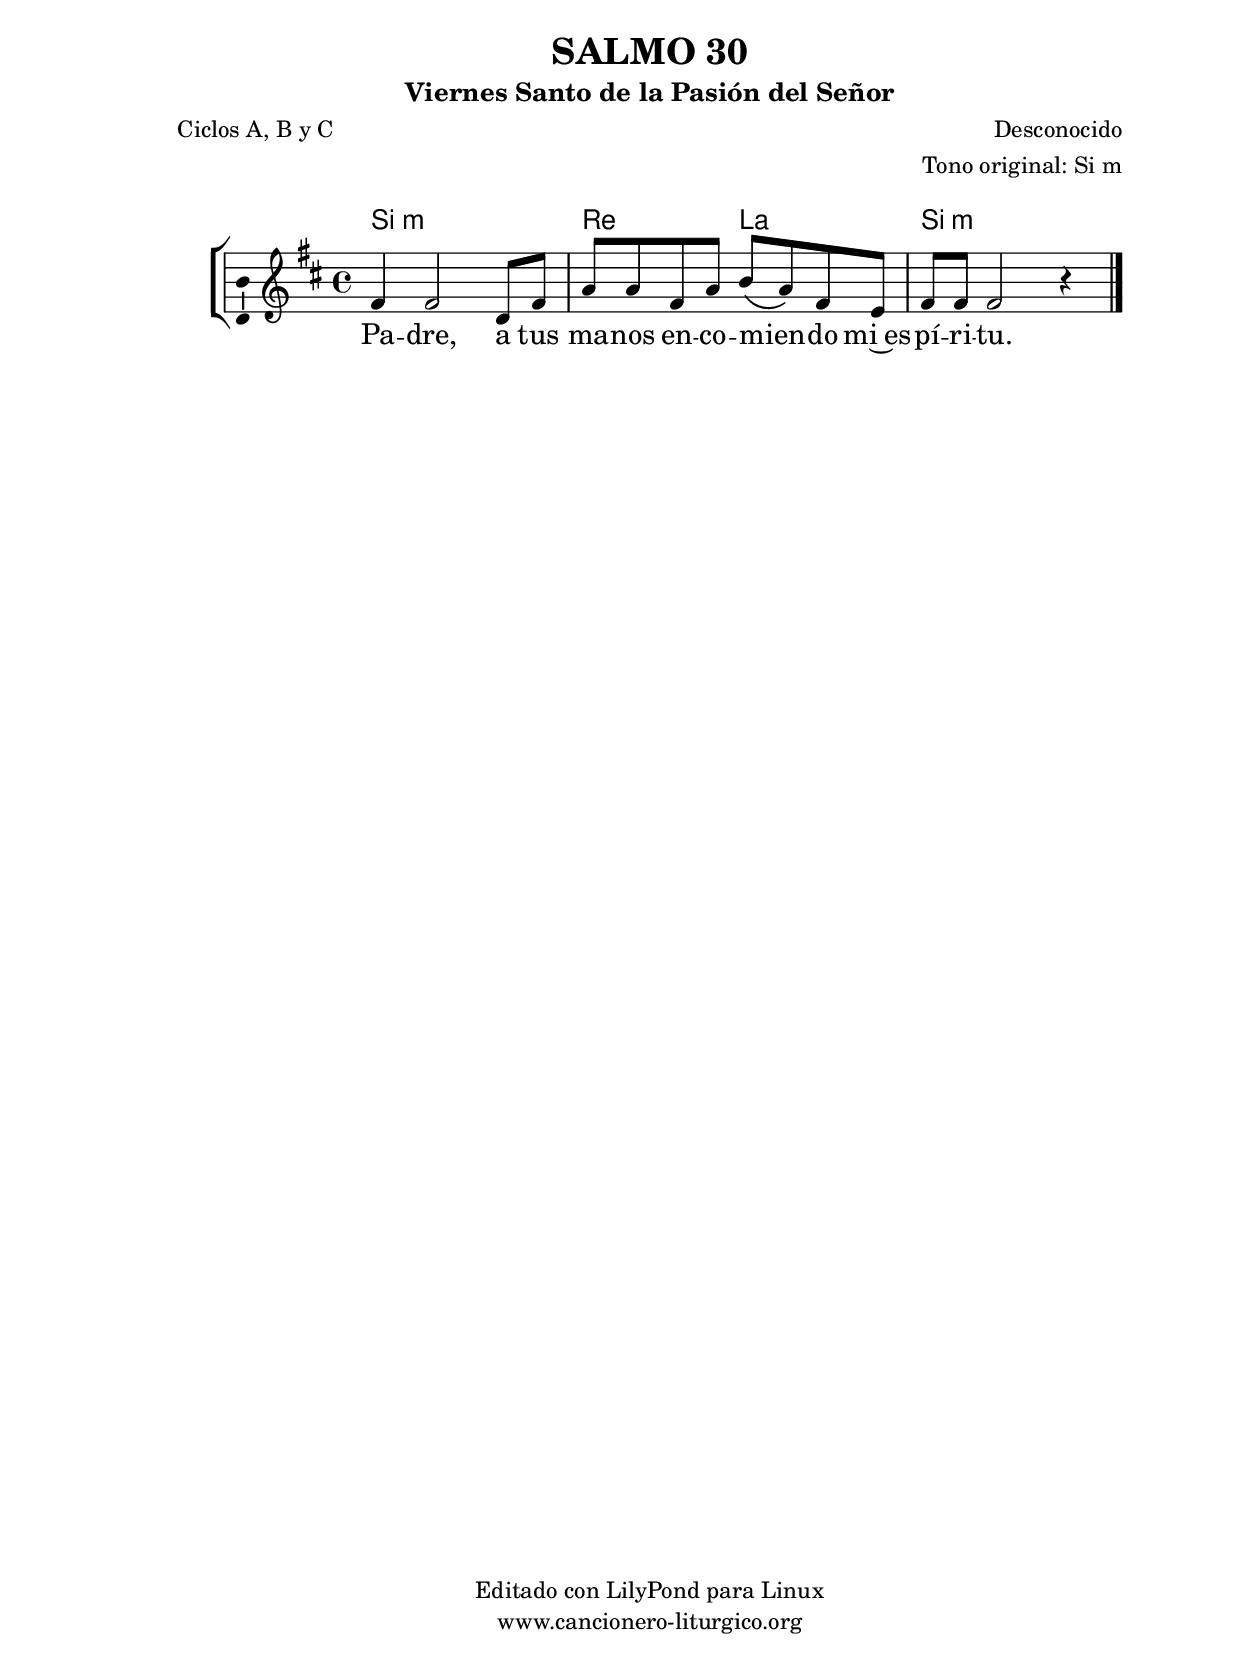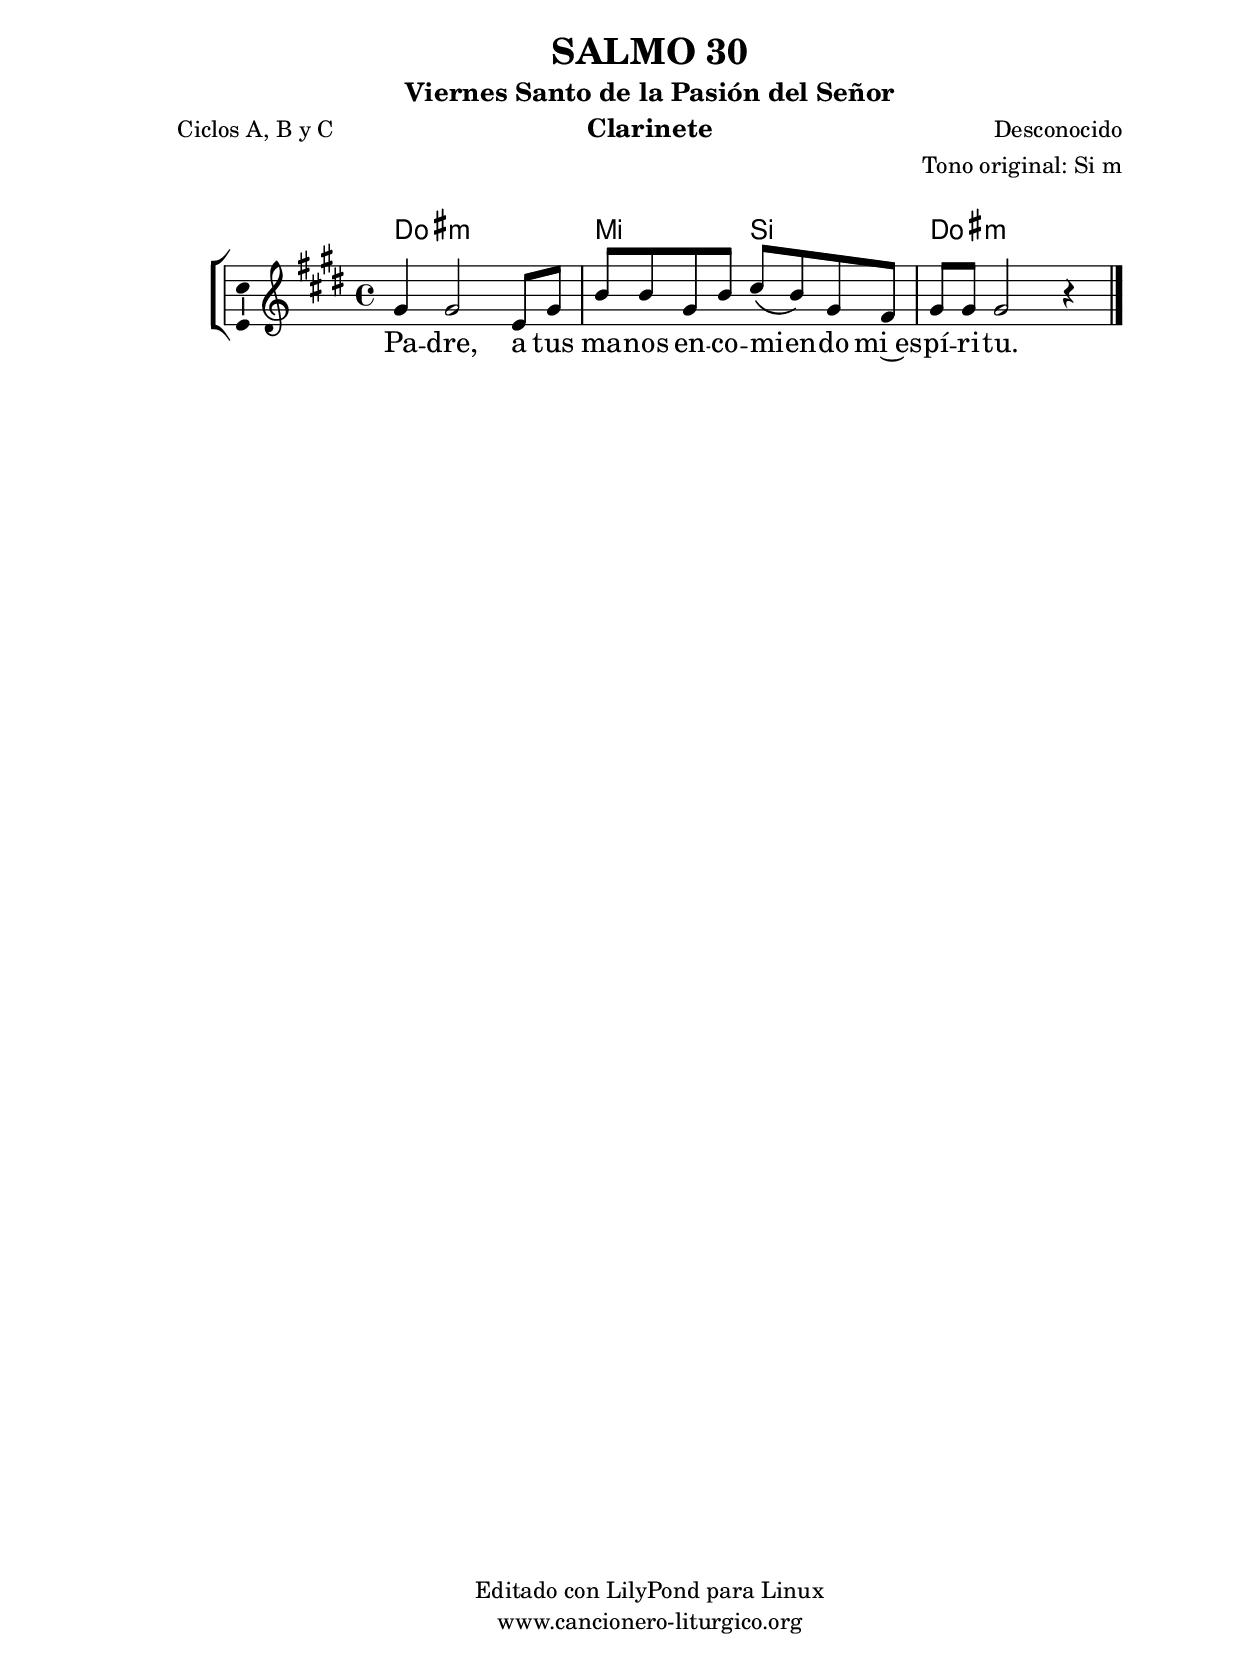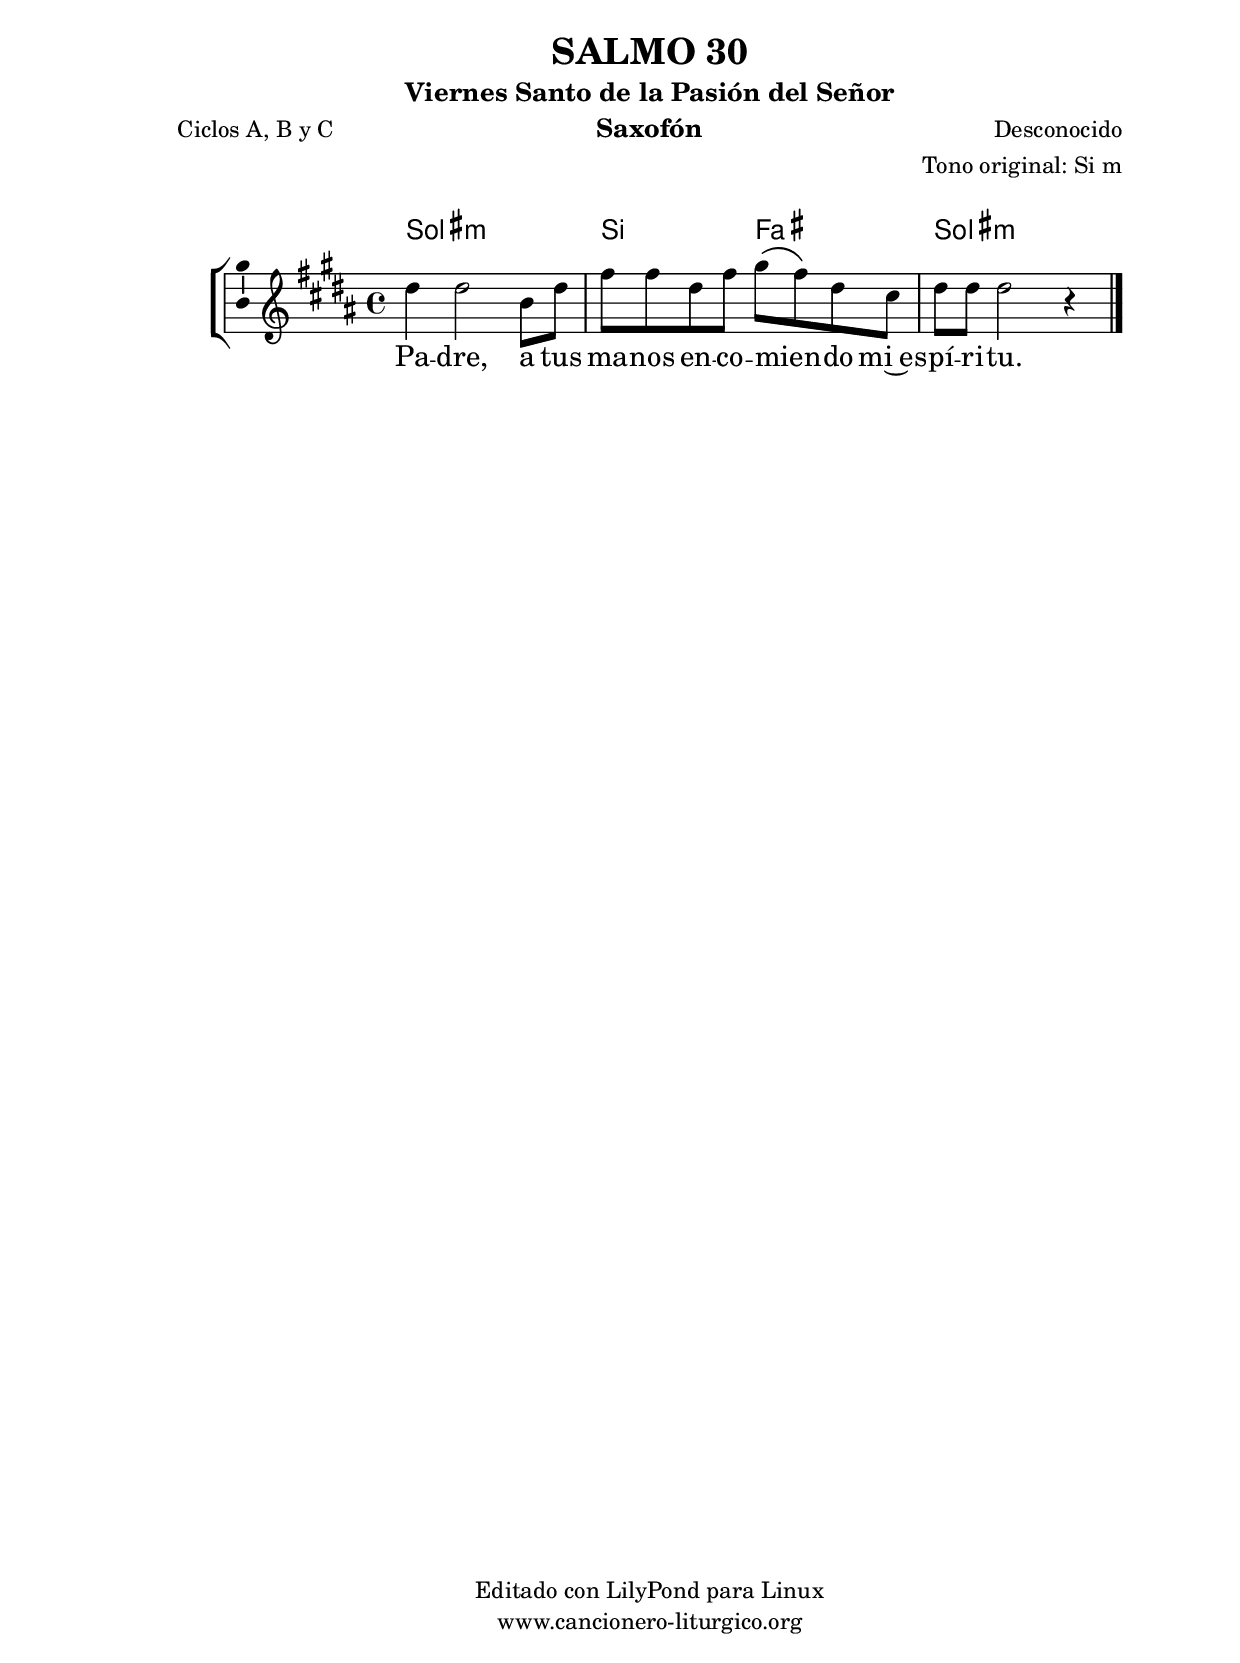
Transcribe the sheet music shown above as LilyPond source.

%
%para convertir .midi en .wav:
%timidity filename.midi -Ow -o finename.wav
%
%
%Para convertir de .wav a .mp3:
%lame -h -m j filename.wav
%
%
%para escuchar el midi:
%timidity nombrefichero.midi
%


%versión de lilypond para la que se ha escrito esta partitura:
\version "2.16.0"

	%Tamaño papel
	#(set-default-paper-size "a4")
	%Tamaño partitura
	#(set-global-staff-size 20)
	%No responde al pulsar sobre una nota
	#(ly:set-option 'point-and-click #f)

%parámetros del encabezamiento:
\header {
	title = "SALMO 30"
	subtitle = "Viernes Santo de la Pasión del Señor"
	composer = "Desconocido"
	poet = "Ciclos A, B y C"
	meter = ""
	arranger = "Tono original: Si m"
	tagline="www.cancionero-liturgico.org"
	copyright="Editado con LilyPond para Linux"
	tiempo = "Semana Santa"
	usos = "Salmo"
	letra = "Padre, a tus manos encomiendo mi espíritu."
	}

%parámetros asociados al papel:
\paper  {
	oddHeaderMarkup = \markup {\fill-line { \on-the-fly #not-first-page \fromproperty #'header:title \on-the-fly #not-first-page \fromproperty #'header:composer }}
	evenHeaderMarkup = \markup {\fill-line { \fromproperty #'header:composer \fromproperty #'header:title }}
	#(set-paper-size "a4")
	print-page-number = ##f
	first-page-number = 1
	print-first-page-number = ##f
%	head-separation = 3.0 \cm
	top-margin = 2.0 \cm
	bottom-margin = 0.5\cm
%%%	bottom-margin = -1.0\cm
	left-margin = 3.0 \cm
	line-width = 16.0 \cm 
	indent = 8\mm
	interscoreline = 2.\mm
	between-system-space = 15\mm
%	para que las partituras no llenen la hoja:
	ragged-bottom = ##t
%	idem para la última hoja:
	ragged-last-bottom = ##f
%	para que las partituras llenen el ancho del papel:
	ragged-last = ##f
	after-title-space = 2.5 \cm
%page-count=1
%system-count=8

	%Flexible Vertical Spacing
%	markup-markup-spacing =
%	#'((basic-distance . 15) (minimum-distance . 15) (padding . 3))
	markup-system-spacing =
	#'((basic-distance . 15) (minimum-distance . 15) (padding . 3))
	system-system-spacing =
	#'((basic-distance . 15) (minimum-distance . 15) (padding . 3))
	score-system-spacing =
	#'((basic-distance . 15) (minimum-distance . 15) (padding . 5))
%	top-system-spacing = % header
%	#'((basic-distance . 8) (minimum-distance . 0) (padding . 3))
%	top-markup-spacing =
%	#'((basic-distance . 20) (minimum-distance . 20) (padding . 3))
	last-bottom-spacing = % footer
	#'((basic-distance . 5) (minimum-distance . 5) (padding . 3))
%	score-markup-spacing =
%	#'((basic-distance . 16) (minimum-distance . 13) (padding . 3))

	}


%parámetros que afectan a toda la partitura:
global =  {
	%clave de sol (G):
	\clef G
	%armadura:
%	\transpose f e
	\key b \minor
	\tempo 4=100
	\set Score.tempoHideNote = ##t
	}


acordes = {
	\italianChords
	\chordmode {
%	\transpose f e
{

b1:m d2 a b1:m

	}
	}
}

melodia = 
%	\transpose f e
{
	\relative c'{
	\time 4/4

fis4 fis2 d8 fis
a8 a fis a b \(a\) fis e
fis8 fis fis2 r4

	\bar "|."
	}
	}


texto = \lyricmode {
Pa -- dre, a tus ma -- nos en -- co -- mien -- _ do mi~es -- pí -- ri -- tu.
	}


acordesStaff = \context ChordNames = acordesStaff <<
	\set chordChanges = ##t
	\acordes
	>>


vozStaff = \context Voice = vozStaff
\with {\consists "Ambitus_engraver"}
<<
%	\set Staff.instrumentName = ""
%	\set Staff.shortInstrumentName = ""
%	\set Staff.midiInstrument = #"clarinet"
%	\set Staff.midiInstrument = #"cello"
%	\set Staff.midiInstrument = #"flute"
	\set Staff.midiInstrument = #"electric guitar (jazz)"
%	\set Staff.midiInstrument = #"english horn"
%	\set Staff.midiInstrument = #"violin"
%	\set Staff.midiInstrument = #"glockenspiel"
	\set Staff.midiMinimumVolume = #0.7
	\set Staff.midiMaximumVolume = #0.9
	\global
	\melodia
	>>


textoStaff = \context Lyrics = textoStaff <<
	\lyricsto vozStaff \texto
	>>

\book {
	\score {
		\context ChoirStaff {
			\override StaffGroup.SystemStartBracket #'collapse-height = #1
			\override Score.SystemStartBar #'collapse-height = #1
			<<
			\acordesStaff
			\vozStaff
			\textoStaff
			>>
			}
		\layout {
	    		\context {
				\Lyrics
				\override LyricText #'font-size = #2
				}
	   		 \context {
				\Score
				%fontSize = #3
				\override StaffSymbol #'staff-space = #(magstep +3)
				%\override Beam #'thickness = #0.55
				%\override SpacingSpanner #'spacing-increment = #1.0
				%\override Slur #'height-limit = #1.5
				}
			}
		}
	\score {
		\unfoldRepeats
		\context ChoirStaff {
			<<
			\acordesStaff
			\vozStaff
			>>
			}
		\midi {
	  		\context {
	  			\Score
				tempoWholesPerMinute = #(ly:make-moment 70 4)
				}
			}
		}
	}

%Partitura para clarinete
#(define output-suffix "C")
\book {
	\header{
		instrument = "Clarinete"
		}
	\score {
		\context ChoirStaff {
			\override StaffGroup.SystemStartBracket #'collapse-height = #1
			\override Score.SystemStartBar #'collapse-height = #1
\transpose c d
			<<
			\acordesStaff
			\vozStaff
			\textoStaff
			>>
			}
		\layout {
	    		\context {
				\Lyrics
				\override LyricText #'font-size = #2
				}
	   		 \context {
				\Score
				%fontSize = #3
				\override StaffSymbol #'staff-space = #(magstep +3)
				%\override Beam #'thickness = #0.55
				%\override SpacingSpanner #'spacing-increment = #1.0
				%\override Slur #'height-limit = #1.5
				}
			}
		}
	}

%Partitura para saxofón
#(define output-suffix "S")
\book {
	\header{
		instrument = "Saxofón"
		}
	\score {
		\context ChoirStaff {
			\override StaffGroup.SystemStartBracket #'collapse-height = #1
			\override Score.SystemStartBar #'collapse-height = #1
\transpose c a
			<<
			\acordesStaff
			\vozStaff
			\textoStaff
			>>
			}
		\layout {
	    		\context {
				\Lyrics
				\override LyricText #'font-size = #2
				}
	   		 \context {
				\Score
				%fontSize = #3
				\override StaffSymbol #'staff-space = #(magstep +3)
				%\override Beam #'thickness = #0.55
				%\override SpacingSpanner #'spacing-increment = #1.0
				%\override Slur #'height-limit = #1.5
				}
			}
		}
	}

